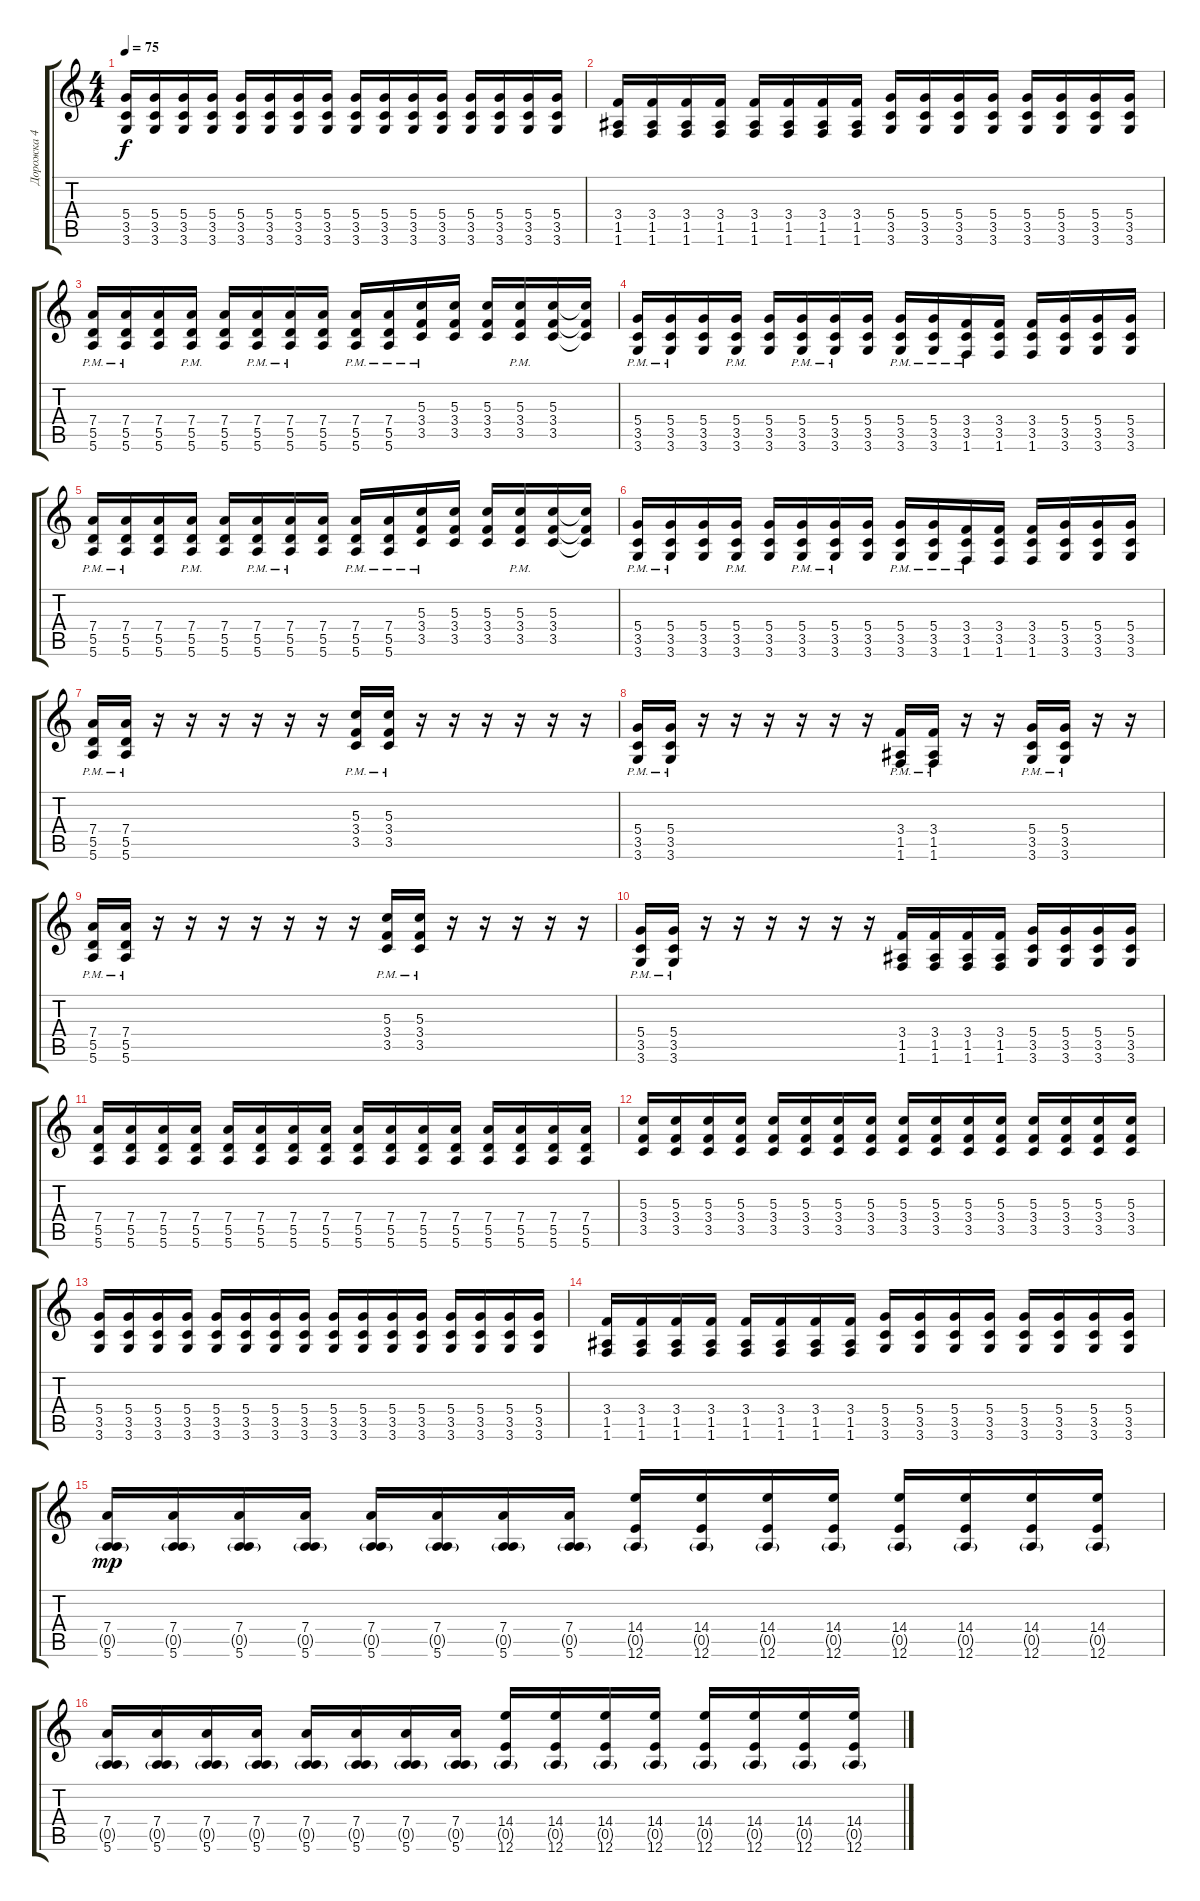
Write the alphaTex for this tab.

\track ("Дорожка 4" "Дорожка 4") {instrument distortionguitar}
\staff {score tabs}
\tuning (E4 B3 G3 D3 A2 E2) {hide}
\ts (4 4)
\tempo 75
\clef g2
\ks c
(5.4 3.5 3.6).16{dy f} (5.4 3.5 3.6).16 (5.4 3.5 3.6).16 (5.4 3.5 3.6).16 (5.4 3.5 3.6).16 (5.4 3.5 3.6).16 (5.4 3.5 3.6).16 (5.4 3.5 3.6).16 (5.4 3.5 3.6).16 (5.4 3.5 3.6).16 (5.4 3.5 3.6).16 (5.4 3.5 3.6).16 (5.4 3.5 3.6).16 (5.4 3.5 3.6).16 (5.4 3.5 3.6).16 (5.4 3.5 3.6).16 |
(3.4 1.5 1.6).16 (3.4 1.5 1.6).16 (3.4 1.5 1.6).16 (3.4 1.5 1.6).16 (3.4 1.5 1.6).16 (3.4 1.5 1.6).16 (3.4 1.5 1.6).16 (3.4 1.5 1.6).16 (5.4 3.5 3.6).16 (5.4 3.5 3.6).16 (5.4 3.5 3.6).16 (5.4 3.5 3.6).16 (5.4 3.5 3.6).16 (5.4 3.5 3.6).16 (5.4 3.5 3.6).16 (5.4 3.5 3.6).16 |
(7.4{pm} 5.5{pm} 5.6{pm}).16 (7.4{pm} 5.5{pm} 5.6{pm}).16 (7.4 5.5 5.6).16 (7.4{pm} 5.5{pm} 5.6{pm}).16 (7.4 5.5 5.6).16 (7.4{pm} 5.5{pm} 5.6{pm}).16 (7.4{pm} 5.5{pm} 5.6{pm}).16 (7.4 5.5 5.6).16 (7.4{pm} 5.5{pm} 5.6{pm}).16 (7.4{pm} 5.5{pm} 5.6{pm}).16 (5.3{pm} 3.4{pm} 3.5{pm}).16 (5.3 3.4 3.5).16 (5.3 3.4 3.5).16 (5.3{pm} 3.4{pm} 3.5{pm}).16 (5.3 3.4 3.5).16 (5.3{t} 3.4{t} 3.5{t}).16 |
(5.4{pm} 3.5{pm} 3.6{pm}).16 (5.4{pm} 3.5{pm} 3.6{pm}).16 (5.4 3.5 3.6).16 (5.4{pm} 3.5{pm} 3.6{pm}).16 (5.4 3.5 3.6).16 (5.4{pm} 3.5{pm} 3.6{pm}).16 (5.4{pm} 3.5{pm} 3.6{pm}).16 (5.4 3.5 3.6).16 (5.4{pm} 3.5{pm} 3.6{pm}).16 (5.4{pm} 3.5{pm} 3.6{pm}).16 (3.4{pm} 3.5{pm} 1.6{pm}).16 (3.4 3.5 1.6).16 (3.4 3.5 1.6).16 (5.4 3.5 3.6).16 (5.4 3.5 3.6).16 (5.4 3.5 3.6).16 |
(7.4{pm} 5.5{pm} 5.6{pm}).16 (7.4{pm} 5.5{pm} 5.6{pm}).16 (7.4 5.5 5.6).16 (7.4{pm} 5.5{pm} 5.6{pm}).16 (7.4 5.5 5.6).16 (7.4{pm} 5.5{pm} 5.6{pm}).16 (7.4{pm} 5.5{pm} 5.6{pm}).16 (7.4 5.5 5.6).16 (7.4{pm} 5.5{pm} 5.6{pm}).16 (7.4{pm} 5.5{pm} 5.6{pm}).16 (5.3{pm} 3.4{pm} 3.5{pm}).16 (5.3 3.4 3.5).16 (5.3 3.4 3.5).16 (5.3{pm} 3.4{pm} 3.5{pm}).16 (5.3 3.4 3.5).16 (5.3{t} 3.4{t} 3.5{t}).16 |
(5.4{pm} 3.5{pm} 3.6{pm}).16 (5.4{pm} 3.5{pm} 3.6{pm}).16 (5.4 3.5 3.6).16 (5.4{pm} 3.5{pm} 3.6{pm}).16 (5.4 3.5 3.6).16 (5.4{pm} 3.5{pm} 3.6{pm}).16 (5.4{pm} 3.5{pm} 3.6{pm}).16 (5.4 3.5 3.6).16 (5.4{pm} 3.5{pm} 3.6{pm}).16 (5.4{pm} 3.5{pm} 3.6{pm}).16 (3.4{pm} 3.5{pm} 1.6{pm}).16 (3.4 3.5 1.6).16 (3.4 3.5 1.6).16 (5.4 3.5 3.6).16 (5.4 3.5 3.6).16 (5.4 3.5 3.6).16 |
(7.4{pm} 5.5{pm} 5.6{pm}).16 (7.4{pm} 5.5{pm} 5.6{pm}).16 r.16 r.16 r.16 r.16 r.16 r.16 (5.3 3.4{pm} 3.5{pm}).16 (5.3 3.4{pm} 3.5{pm}).16 r.16 r.16 r.16 r.16 r.16 r.16 |
(5.4{pm} 3.5{pm} 3.6{pm}).16 (5.4{pm} 3.5{pm} 3.6{pm}).16 r.16 r.16 r.16 r.16 r.16 r.16 (3.4{pm} 1.5{pm} 1.6{pm}).16 (3.4{pm} 1.5{pm} 1.6{pm}).16 r.16 r.16 (5.4{pm} 3.5{pm} 3.6{pm}).16 (5.4{pm} 3.5{pm} 3.6{pm}).16 r.16 r.16 |
(7.4{pm} 5.5{pm} 5.6{pm}).16 (7.4{pm} 5.5{pm} 5.6{pm}).16 r.16 r.16 r.16 r.16 r.16 r.16 r.16 (5.3 3.4{pm} 3.5{pm}).16 (5.3 3.4{pm} 3.5{pm}).16 r.16 r.16 r.16 r.16 r.16 |
(5.4{pm} 3.5{pm} 3.6{pm}).16 (5.4{pm} 3.5{pm} 3.6{pm}).16 r.16 r.16 r.16 r.16 r.16 r.16 (3.4 1.5 1.6).16 (3.4 1.5 1.6).16 (3.4 1.5 1.6).16 (3.4 1.5 1.6).16 (5.4 3.5 3.6).16 (5.4 3.5 3.6).16 (5.4 3.5 3.6).16 (5.4 3.5 3.6).16 |
(7.4 5.5 5.6).16 (7.4 5.5 5.6).16 (7.4 5.5 5.6).16 (7.4 5.5 5.6).16 (7.4 5.5 5.6).16 (7.4 5.5 5.6).16 (7.4 5.5 5.6).16 (7.4 5.5 5.6).16 (7.4 5.5 5.6).16 (7.4 5.5 5.6).16 (7.4 5.5 5.6).16 (7.4 5.5 5.6).16 (7.4 5.5 5.6).16 (7.4 5.5 5.6).16 (7.4 5.5 5.6).16 (7.4 5.5 5.6).16 |
(5.3 3.4 3.5).16 (5.3 3.4 3.5).16 (5.3 3.4 3.5).16 (5.3 3.4 3.5).16 (5.3 3.4 3.5).16 (5.3 3.4 3.5).16 (5.3 3.4 3.5).16 (5.3 3.4 3.5).16 (5.3 3.4 3.5).16 (5.3 3.4 3.5).16 (5.3 3.4 3.5).16 (5.3 3.4 3.5).16 (5.3 3.4 3.5).16 (5.3 3.4 3.5).16 (5.3 3.4 3.5).16 (5.3 3.4 3.5).16 |
(5.4 3.5 3.6).16 (5.4 3.5 3.6).16 (5.4 3.5 3.6).16 (5.4 3.5 3.6).16 (5.4 3.5 3.6).16 (5.4 3.5 3.6).16 (5.4 3.5 3.6).16 (5.4 3.5 3.6).16 (5.4 3.5 3.6).16 (5.4 3.5 3.6).16 (5.4 3.5 3.6).16 (5.4 3.5 3.6).16 (5.4 3.5 3.6).16 (5.4 3.5 3.6).16 (5.4 3.5 3.6).16 (5.4 3.5 3.6).16 |
(3.4 1.5 1.6).16 (3.4 1.5 1.6).16 (3.4 1.5 1.6).16 (3.4 1.5 1.6).16 (3.4 1.5 1.6).16 (3.4 1.5 1.6).16 (3.4 1.5 1.6).16 (3.4 1.5 1.6).16 (5.4 3.5 3.6).16 (5.4 3.5 3.6).16 (5.4 3.5 3.6).16 (5.4 3.5 3.6).16 (5.4 3.5 3.6).16 (5.4 3.5 3.6).16 (5.4 3.5 3.6).16 (5.4 3.5 3.6).16 |
(7.4 0.5{g} 5.6).16{dy mp} (7.4 0.5{g} 5.6).16 (7.4 0.5{g} 5.6).16 (7.4 0.5{g} 5.6).16 (7.4 0.5{g} 5.6).16 (7.4 0.5{g} 5.6).16 (7.4 0.5{g} 5.6).16 (7.4 0.5{g} 5.6).16 (14.4 0.5{g} 12.6).16 (14.4 0.5{g} 12.6).16 (14.4 0.5{g} 12.6).16 (14.4 0.5{g} 12.6).16 (14.4 0.5{g} 12.6).16 (14.4 0.5{g} 12.6).16 (14.4 0.5{g} 12.6).16 (14.4 0.5{g} 12.6).16 |
(7.4 0.5{g} 5.6).16 (7.4 0.5{g} 5.6).16 (7.4 0.5{g} 5.6).16 (7.4 0.5{g} 5.6).16 (7.4 0.5{g} 5.6).16 (7.4 0.5{g} 5.6).16 (7.4 0.5{g} 5.6).16 (7.4 0.5{g} 5.6).16 (14.4 0.5{g} 12.6).16 (14.4 0.5{g} 12.6).16 (14.4 0.5{g} 12.6).16 (14.4 0.5{g} 12.6).16 (14.4 0.5{g} 12.6).16 (14.4 0.5{g} 12.6).16 (14.4 0.5{g} 12.6).16 (14.4 0.5{g} 12.6).16
